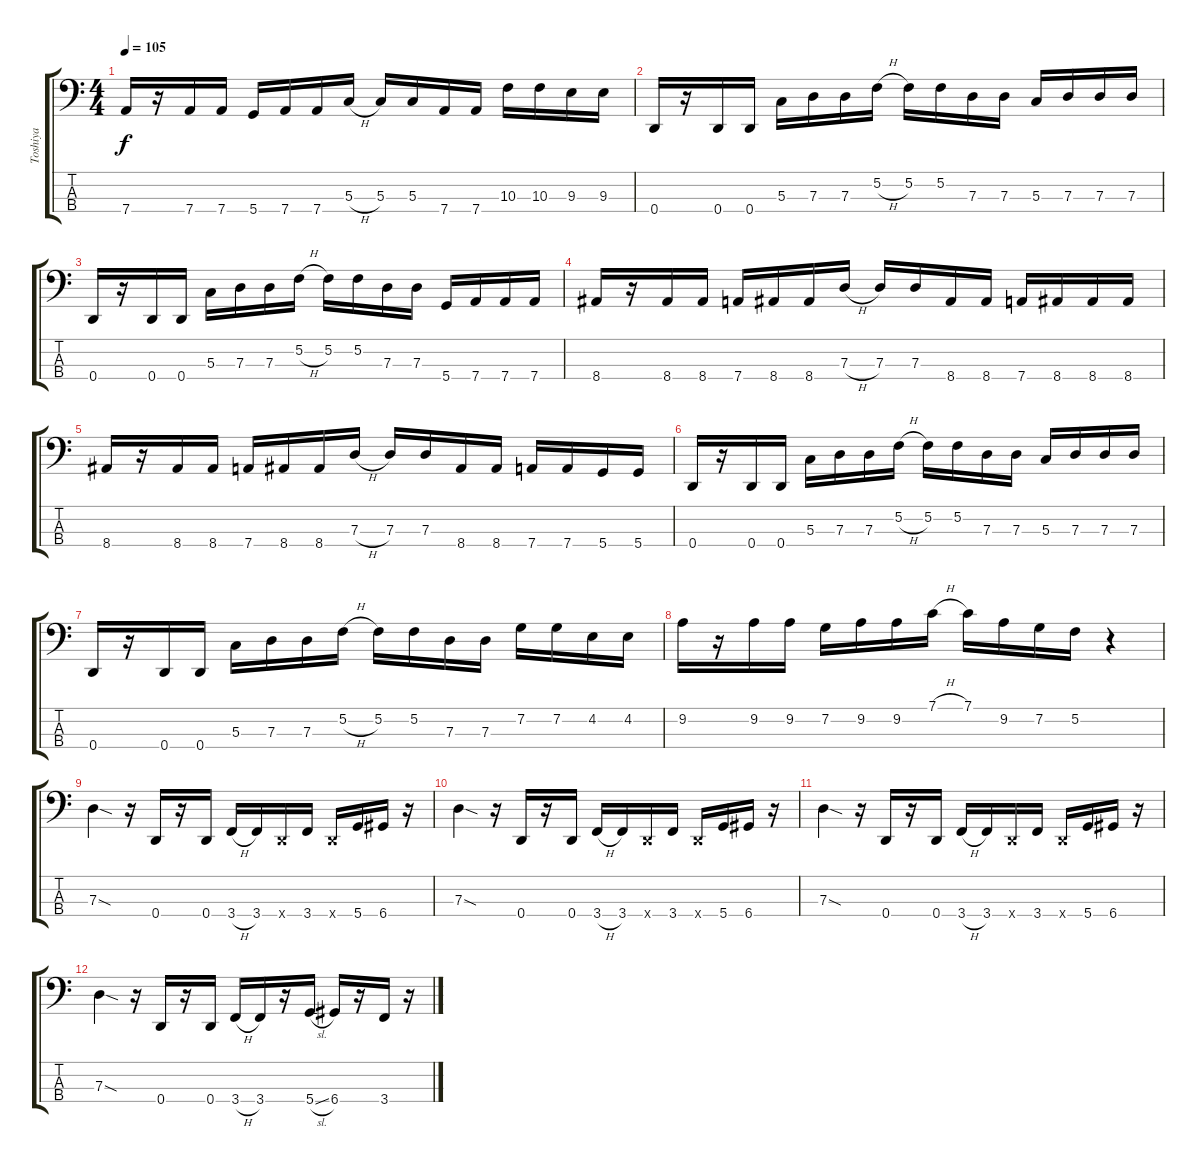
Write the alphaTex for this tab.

\track ("Toshiya" "Toshiya") {instrument electricbasspick}
\staff {score tabs}
\tuning (F2 C2 G1 D1) {hide}
\ts (4 4)
\tempo 105
\clef f4
\ks c
7.4.16{dy f} r.16 7.4.16 7.4.16 5.4.16 7.4.16 7.4.16 5.3{h}.16 5.3.16 5.3.16 7.4.16 7.4.16 10.3.16 10.3.16 9.3.16 9.3.16 |
0.4.16 r.16 0.4.16 0.4.16 5.3.16 7.3.16 7.3.16 5.2{h}.16 5.2.16 5.2.16 7.3.16 7.3.16 5.3.16 7.3.16 7.3.16 7.3.16 |
0.4.16 r.16 0.4.16 0.4.16 5.3.16 7.3.16 7.3.16 5.2{h}.16 5.2.16 5.2.16 7.3.16 7.3.16 5.4.16 7.4.16 7.4.16 7.4.16 |
8.4.16 r.16 8.4.16 8.4.16 7.4.16 8.4.16 8.4.16 7.3{h}.16 7.3.16 7.3.16 8.4.16 8.4.16 7.4.16 8.4.16 8.4.16 8.4.16 |
8.4.16 r.16 8.4.16 8.4.16 7.4.16 8.4.16 8.4.16 7.3{h}.16 7.3.16 7.3.16 8.4.16 8.4.16 7.4.16 7.4.16 5.4.16 5.4.16 |
0.4.16 r.16 0.4.16 0.4.16 5.3.16 7.3.16 7.3.16 5.2{h}.16 5.2.16 5.2.16 7.3.16 7.3.16 5.3.16 7.3.16 7.3.16 7.3.16 |
0.4.16 r.16 0.4.16 0.4.16 5.3.16 7.3.16 7.3.16 5.2{h}.16 5.2.16 5.2.16 7.3.16 7.3.16 7.2.16 7.2.16 4.2.16 4.2.16 |
9.2.16 r.16 9.2.16 9.2.16 7.2.16 9.2.16 9.2.16 7.1{h}.16 7.1.16 9.2.16 7.2.16 5.2.16 r.4 |
7.3{sod}.4 r.16 0.4.16 r.16 0.4.16 3.4{h}.16 3.4.16 0.4{x}.16 3.4.16 0.4{x}.16 5.4.16 6.4.16 r.16 |
7.3{sod}.4 r.16 0.4.16 r.16 0.4.16 3.4{h}.16 3.4.16 0.4{x}.16 3.4.16 0.4{x}.16 5.4.16 6.4.16 r.16 |
7.3{sod}.4 r.16 0.4.16 r.16 0.4.16 3.4{h}.16 3.4.16 0.4{x}.16 3.4.16 0.4{x}.16 5.4.16 6.4.16 r.16 |
7.3{sod}.4 r.16 0.4.16 r.16 0.4.16 3.4{h}.16 3.4.16 r.16 5.4{sl}.16 6.4.16 r.16 3.4.16 r.16
